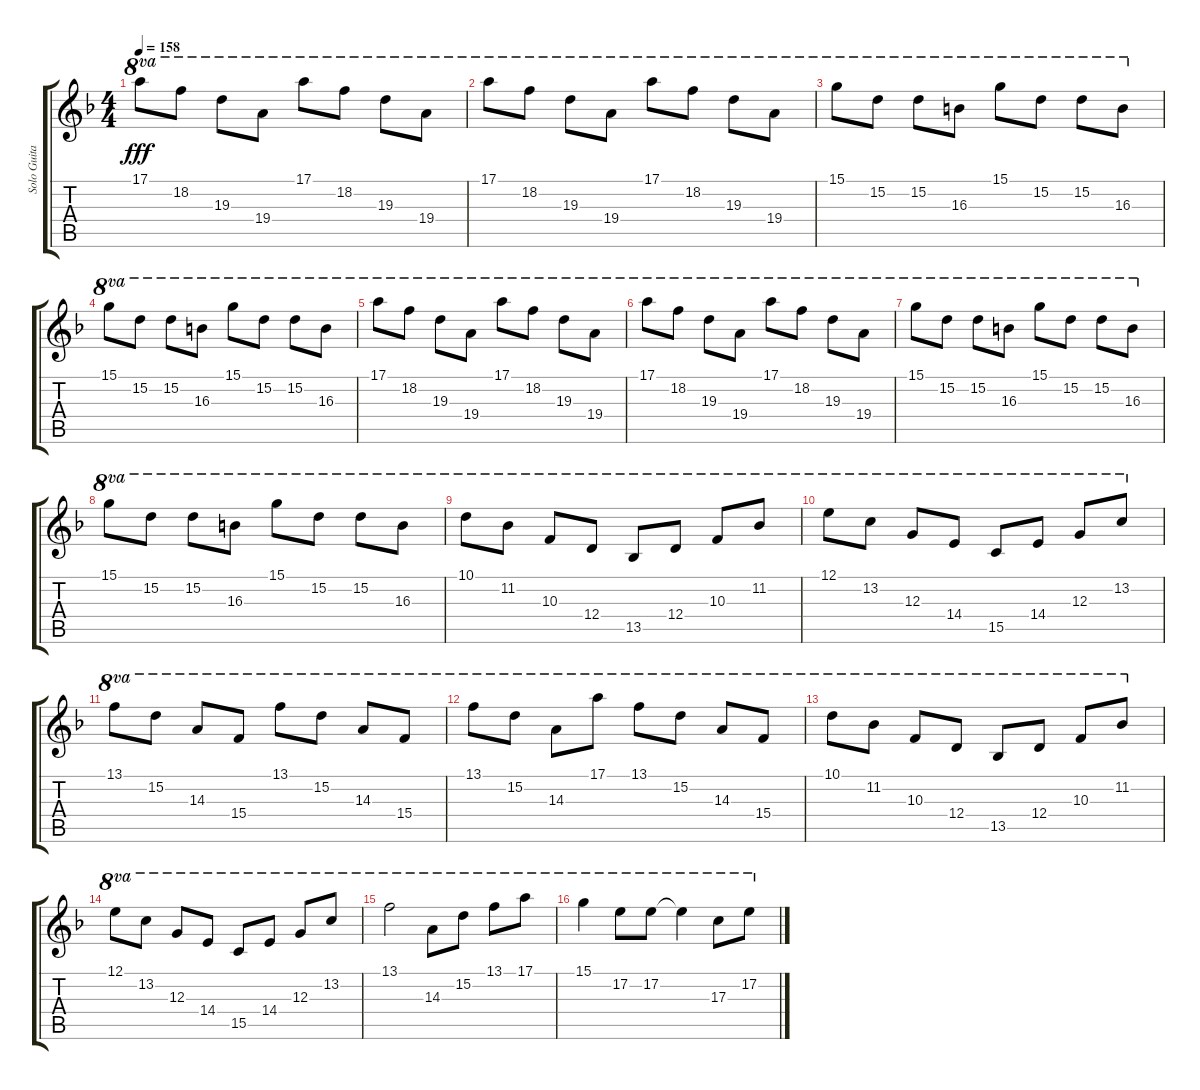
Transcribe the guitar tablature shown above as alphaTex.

\track ("Solo Guitar 1" "Solo Guita") {instrument distortionguitar}
\staff {score tabs}
\tuning (E4 B3 G3 D3 A2 D2) {hide}
\ts (4 4)
\tempo 158
\clef g2
\ks f
17.1.8{ot 8va dy fff} 18.2.8{ot 8va} 19.3.8{ot 8va} 19.4.8{ot 8va} 17.1.8{ot 8va} 18.2.8{ot 8va} 19.3.8{ot 8va} 19.4.8{ot 8va} |
17.1.8{ot 8va} 18.2.8{ot 8va} 19.3.8{ot 8va} 19.4.8{ot 8va} 17.1.8{ot 8va} 18.2.8{ot 8va} 19.3.8{ot 8va} 19.4.8{ot 8va} |
15.1.8{ot 8va} 15.2.8{ot 8va} 15.2.8{ot 8va} 16.3.8{ot 8va} 15.1.8{ot 8va} 15.2.8{ot 8va} 15.2.8{ot 8va} 16.3.8{ot 8va} |
15.1.8{ot 8va} 15.2.8{ot 8va} 15.2.8{ot 8va} 16.3.8{ot 8va} 15.1.8{ot 8va} 15.2.8{ot 8va} 15.2.8{ot 8va} 16.3.8{ot 8va} |
17.1.8{ot 8va} 18.2.8{ot 8va} 19.3.8{ot 8va} 19.4.8{ot 8va} 17.1.8{ot 8va} 18.2.8{ot 8va} 19.3.8{ot 8va} 19.4.8{ot 8va} |
17.1.8{ot 8va} 18.2.8{ot 8va} 19.3.8{ot 8va} 19.4.8{ot 8va} 17.1.8{ot 8va} 18.2.8{ot 8va} 19.3.8{ot 8va} 19.4.8{ot 8va} |
15.1.8{ot 8va} 15.2.8{ot 8va} 15.2.8{ot 8va} 16.3.8{ot 8va} 15.1.8{ot 8va} 15.2.8{ot 8va} 15.2.8{ot 8va} 16.3.8{ot 8va} |
15.1.8{ot 8va} 15.2.8{ot 8va} 15.2.8{ot 8va} 16.3.8{ot 8va} 15.1.8{ot 8va} 15.2.8{ot 8va} 15.2.8{ot 8va} 16.3.8{ot 8va} |
10.1.8{ot 8va} 11.2.8{ot 8va} 10.3.8{ot 8va} 12.4.8{ot 8va} 13.5.8{ot 8va} 12.4.8{ot 8va} 10.3.8{ot 8va} 11.2.8{ot 8va} |
12.1.8{ot 8va} 13.2.8{ot 8va} 12.3.8{ot 8va} 14.4.8{ot 8va} 15.5.8{ot 8va} 14.4.8{ot 8va} 12.3.8{ot 8va} 13.2.8{ot 8va} |
13.1.8{ot 8va} 15.2.8{ot 8va} 14.3.8{ot 8va} 15.4.8{ot 8va} 13.1.8{ot 8va} 15.2.8{ot 8va} 14.3.8{ot 8va} 15.4.8{ot 8va} |
13.1.8{ot 8va} 15.2.8{ot 8va} 14.3.8{ot 8va} 17.1.8{ot 8va} 13.1.8{ot 8va} 15.2.8{ot 8va} 14.3.8{ot 8va} 15.4.8{ot 8va} |
10.1.8{ot 8va} 11.2.8{ot 8va} 10.3.8{ot 8va} 12.4.8{ot 8va} 13.5.8{ot 8va} 12.4.8{ot 8va} 10.3.8{ot 8va} 11.2.8{ot 8va} |
12.1.8{ot 8va} 13.2.8{ot 8va} 12.3.8{ot 8va} 14.4.8{ot 8va} 15.5.8{ot 8va} 14.4.8{ot 8va} 12.3.8{ot 8va} 13.2.8{ot 8va} |
13.1.2{ot 8va} 14.3.8{ot 8va} 15.2.8{ot 8va} 13.1.8{ot 8va} 17.1.8{ot 8va} |
15.1.4{ot 8va} 17.2.8{ot 8va} 17.2.8{ot 8va} 17.2{t}.4{ot 8va} 17.3.8{ot 8va} 17.2{sl}.8{ot 8va}
